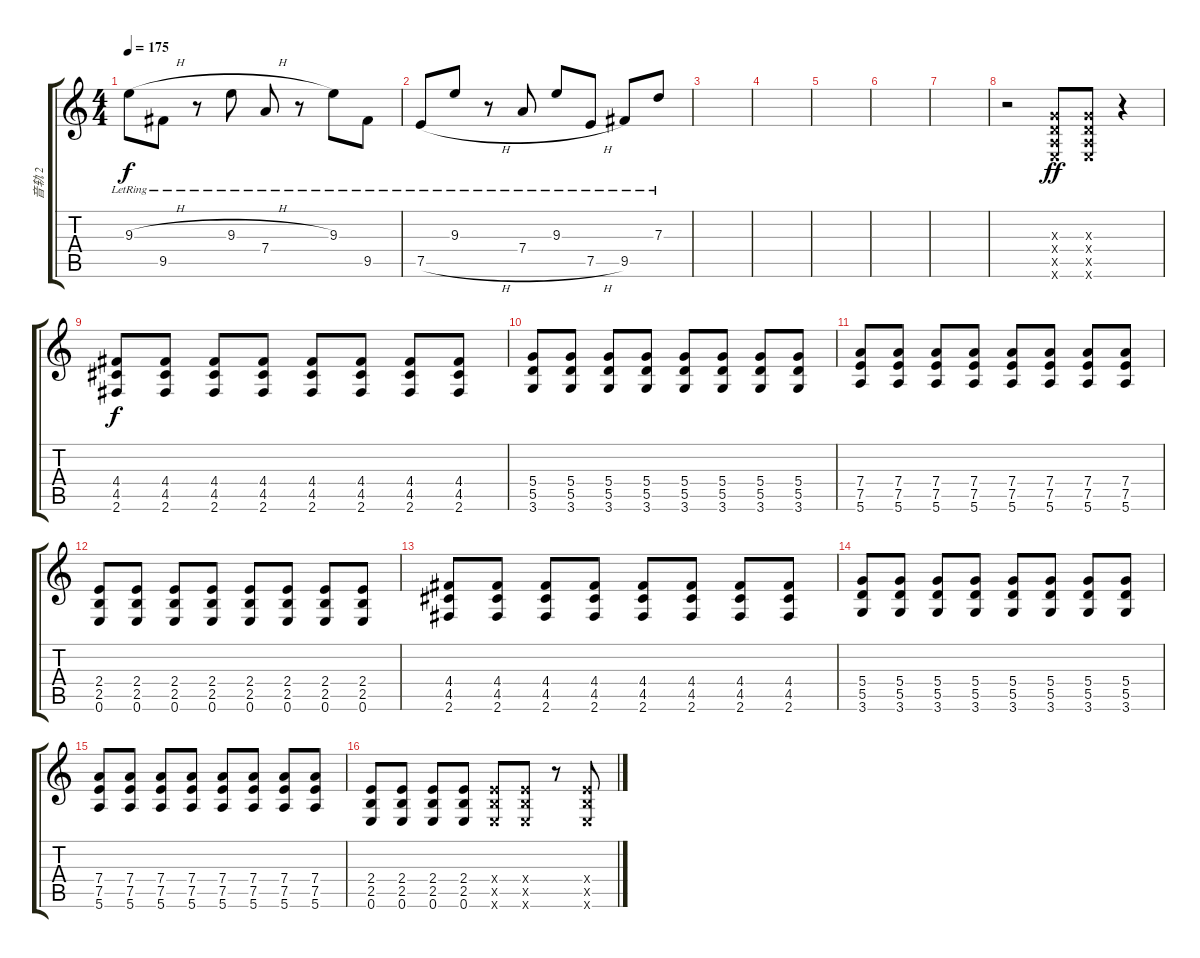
\track ("音轨 2" "音轨 2") {instrument overdrivenguitar}
\staff {score tabs}
\tuning (E4 B3 G3 D3 A2 E2) {hide}
\ts (4 4)
\tempo 175
\clef g2
\ks c
9.3{h lr}.8{dy f} 9.5{lr}.8 r.8 9.3{h lr}.8 7.4{lr}.8 r.8 9.3{lr}.8 9.5{lr}.8 |
7.5{h lr}.8 9.3{lr}.8 r.8 7.4{lr}.8 9.3{lr}.8 7.5{h lr}.8 9.5{lr}.8 7.3{lr}.8 |
|
|
|
|
|
r.2 (0.3{x} 0.4{x} 0.5{x} 0.6{x}).8{dy ff} (0.3{x} 0.4{x} 0.5{x} 0.6{x}).8 r.4 |
(4.4 4.5 2.6).8{dy f} (4.4 4.5 2.6).8 (4.4 4.5 2.6).8 (4.4 4.5 2.6).8 (4.4 4.5 2.6).8 (4.4 4.5 2.6).8 (4.4 4.5 2.6).8 (4.4 4.5 2.6).8 |
(5.4 5.5 3.6).8 (5.4 5.5 3.6).8 (5.4 5.5 3.6).8 (5.4 5.5 3.6).8 (5.4 5.5 3.6).8 (5.4 5.5 3.6).8 (5.4 5.5 3.6).8 (5.4 5.5 3.6).8 |
(7.4 7.5 5.6).8 (7.4 7.5 5.6).8 (7.4 7.5 5.6).8 (7.4 7.5 5.6).8 (7.4 7.5 5.6).8 (7.4 7.5 5.6).8 (7.4 7.5 5.6).8 (7.4 7.5 5.6).8 |
(2.4 2.5 0.6).8 (2.4 2.5 0.6).8 (2.4 2.5 0.6).8 (2.4 2.5 0.6).8 (2.4 2.5 0.6).8 (2.4 2.5 0.6).8 (2.4 2.5 0.6).8 (2.4 2.5 0.6).8 |
(4.4 4.5 2.6).8 (4.4 4.5 2.6).8 (4.4 4.5 2.6).8 (4.4 4.5 2.6).8 (4.4 4.5 2.6).8 (4.4 4.5 2.6).8 (4.4 4.5 2.6).8 (4.4 4.5 2.6).8 |
(5.4 5.5 3.6).8 (5.4 5.5 3.6).8 (5.4 5.5 3.6).8 (5.4 5.5 3.6).8 (5.4 5.5 3.6).8 (5.4 5.5 3.6).8 (5.4 5.5 3.6).8 (5.4 5.5 3.6).8 |
(7.4 7.5 5.6).8 (7.4 7.5 5.6).8 (7.4 7.5 5.6).8 (7.4 7.5 5.6).8 (7.4 7.5 5.6).8 (7.4 7.5 5.6).8 (7.4 7.5 5.6).8 (7.4 7.5 5.6).8 |
(2.4 2.5 0.6).8 (2.4 2.5 0.6).8 (2.4 2.5 0.6).8 (2.4 2.5 0.6).8 (2.4{x} 2.5{x} 0.6{x}).8 (2.4{x} 2.5{x} 0.6{x}).8 r.8 (2.4{x} 2.5{x} 0.6{x}).8
